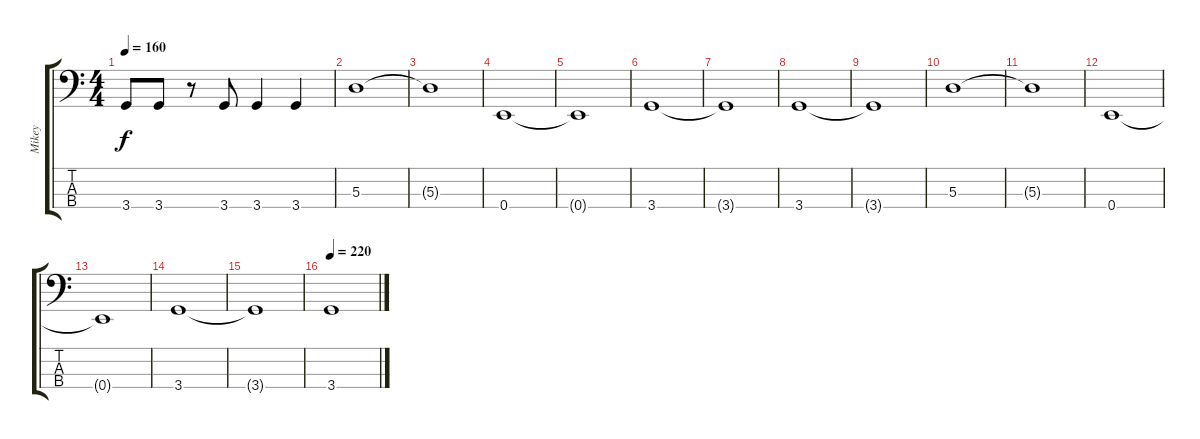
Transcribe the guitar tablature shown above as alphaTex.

\track ("Mikey" "Mikey") {instrument electricbasspick}
\staff {score tabs}
\tuning (G2 D2 A1 E1) {hide}
\ts (4 4)
\tempo 160
\clef f4
\ks c
3.4.8{dy f} 3.4.8 r.8 3.4.8 3.4.4 3.4.4 |
5.3.1 |
5.3{t}.1 |
0.4.1 |
0.4{t}.1 |
3.4.1 |
3.4{t}.1 |
3.4.1 |
3.4{t}.1 |
5.3.1 |
5.3{t}.1 |
0.4.1 |
0.4{t}.1 |
3.4.1 |
3.4{t}.1 |
\tempo 220
3.4.1
